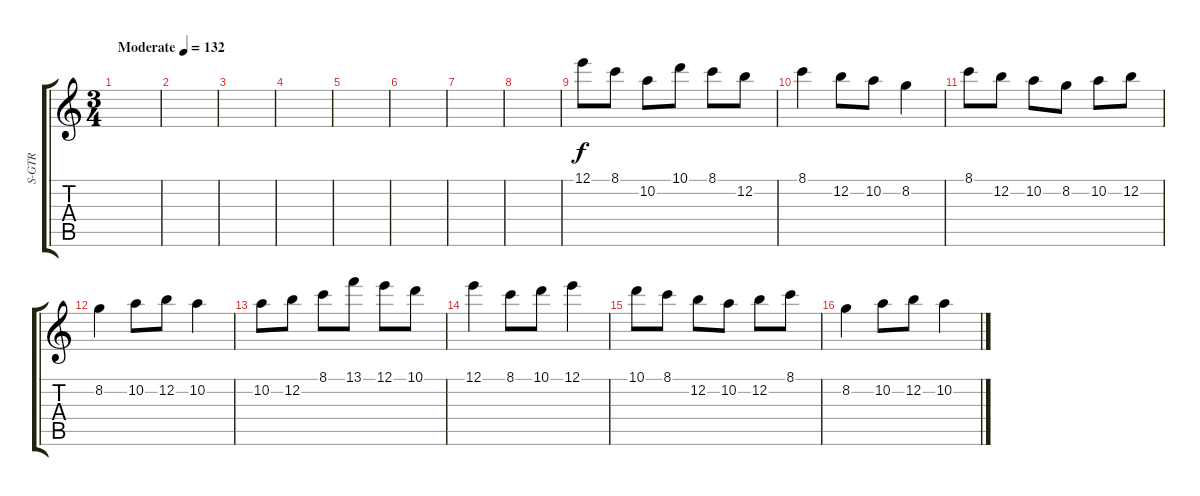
\track ("S-GTR" "S-GTR") {instrument overdrivenguitar}
\staff {score tabs}
\tuning (E4 B3 G3 D3 A2 E2) {hide}
\ts (3 4)
\tempo (132 "Moderate")
\clef g2
\ks c
|
|
|
|
|
|
|
|
12.1.8 8.1.8 10.2.8 10.1.8 8.1.8 12.2.8 |
8.1.4 12.2.8 10.2.8 8.2.4 |
8.1.8 12.2.8 10.2.8 8.2.8 10.2.8 12.2.8 |
8.2.4 10.2.8 12.2.8 10.2.4 |
10.2.8 12.2.8 8.1.8 13.1.8 12.1.8 10.1.8 |
12.1.4 8.1.8 10.1.8 12.1.4 |
10.1.8 8.1.8 12.2.8 10.2.8 12.2.8 8.1.8 |
8.2.4 10.2.8 12.2.8 10.2.4
